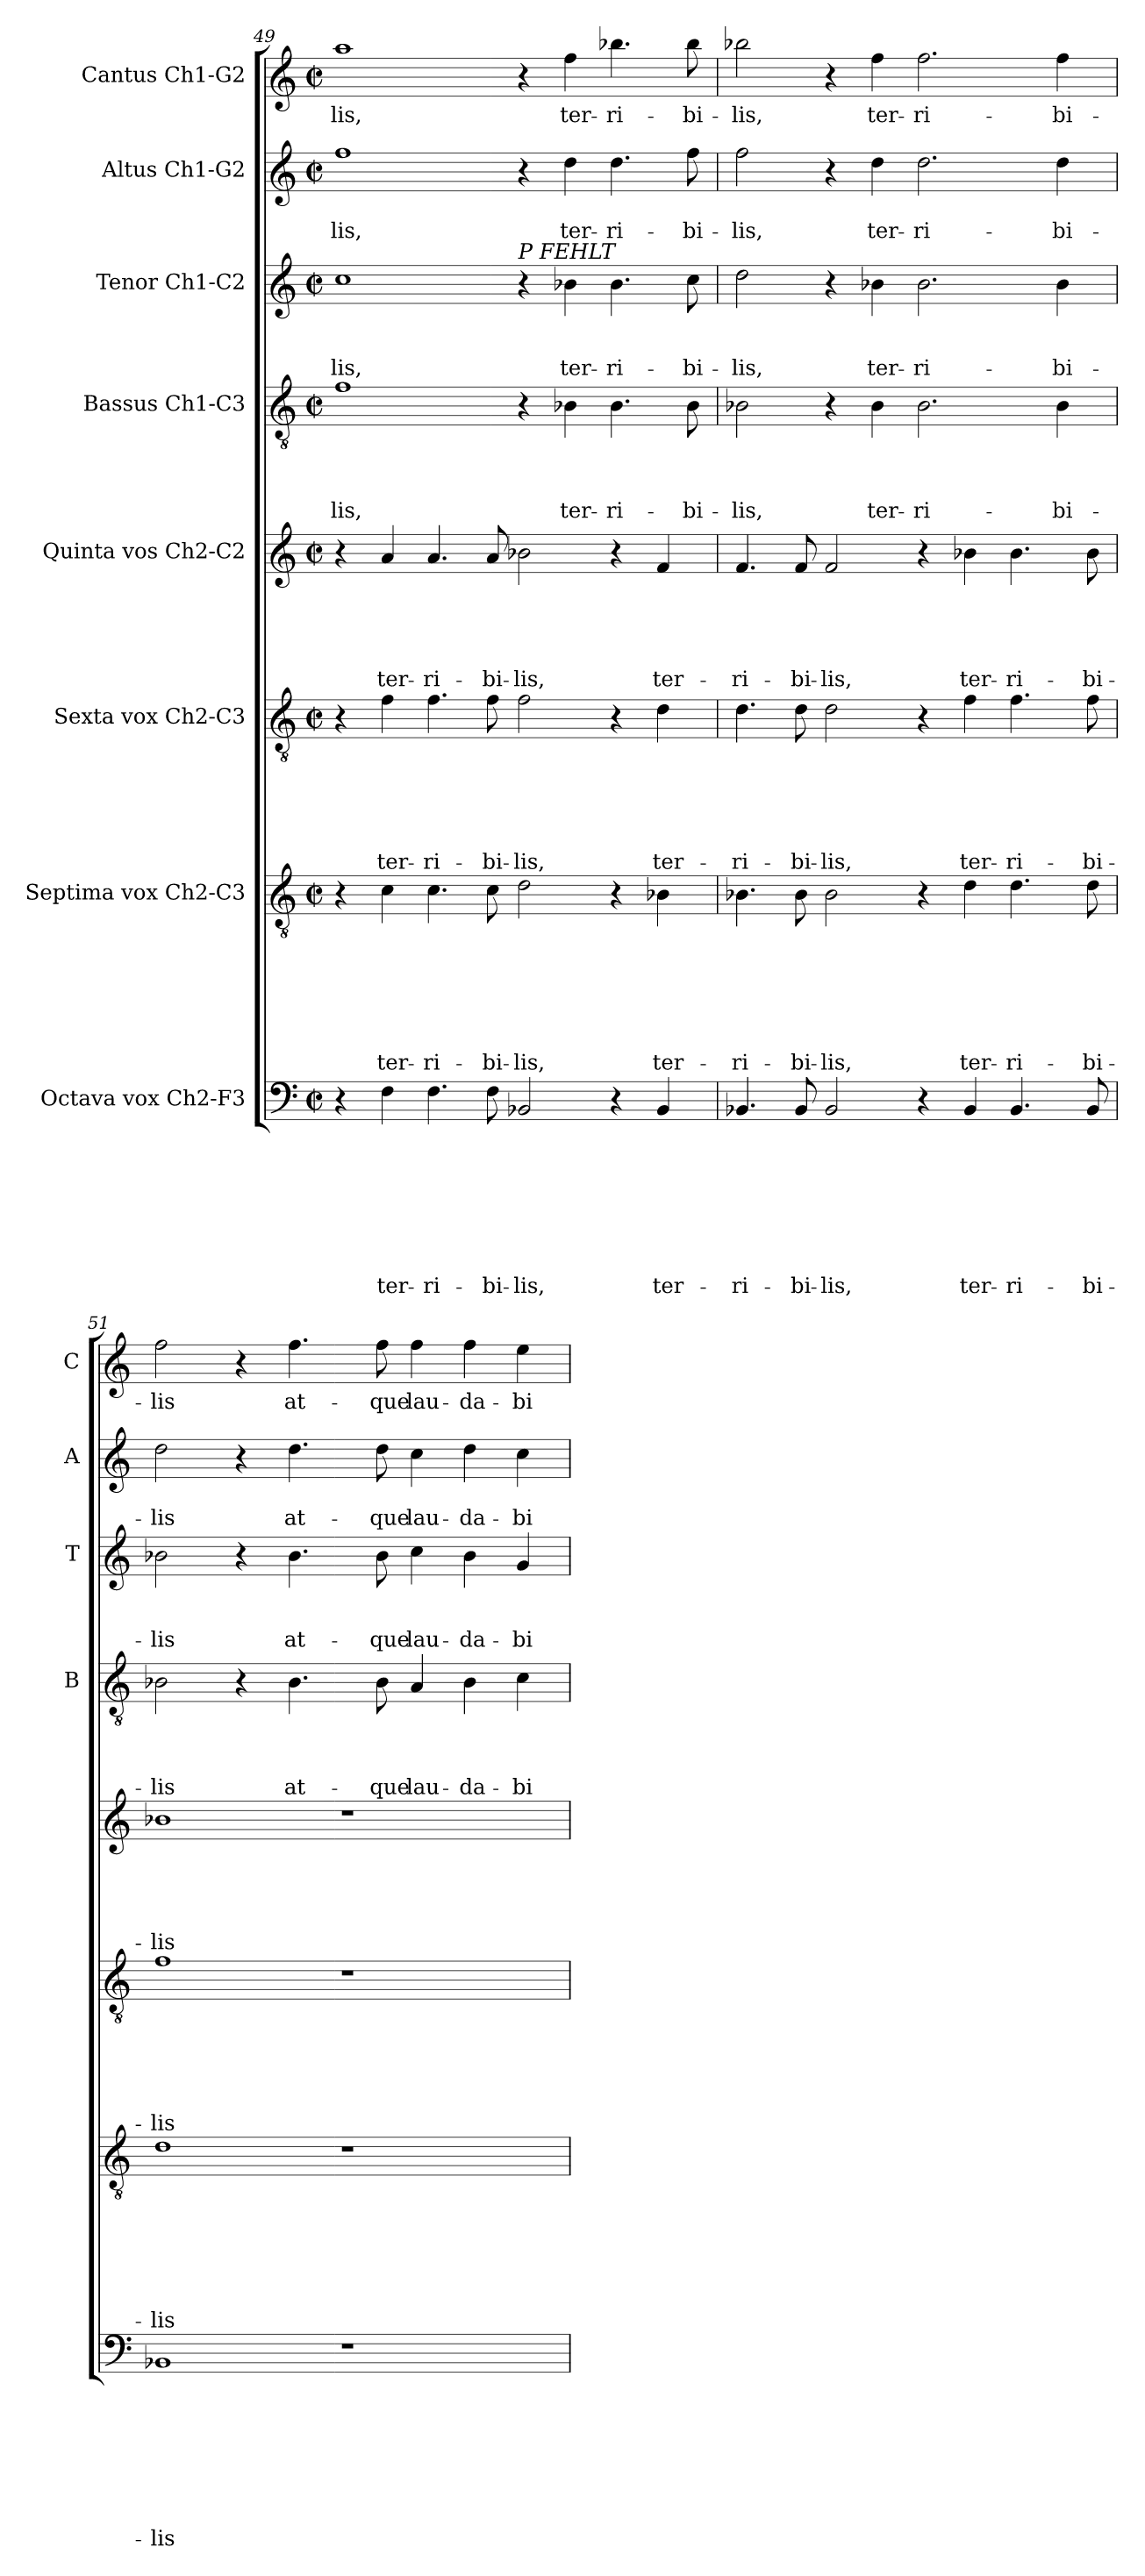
**kern	**text	**text	**text	**text	**text	**text	**text	**text	**kern	**text	**text	**text	**text	**text	**text	**text	**kern	**text	**text	**text	**text	**text	**text	**kern	**text	**text	**text	**text	**text	**kern	**text	**text	**text	**text	**kern	**text	**text	**text	**kern	**text	**text	**kern	**text
*part8	*part8	*part8	*part8	*part8	*part8	*part8	*part8	*part8	*part7	*part7	*part7	*part7	*part7	*part7	*part7	*part7	*part6	*part6	*part6	*part6	*part6	*part6	*part6	*part5	*part5	*part5	*part5	*part5	*part5	*part4	*part4	*part4	*part4	*part4	*part3	*part3	*part3	*part3	*part2	*part2	*part2	*part1	*part1
*staff8	*staff8	*staff8	*staff8	*staff8	*staff8	*staff8	*staff8	*staff8	*staff7	*staff7	*staff7	*staff7	*staff7	*staff7	*staff7	*staff7	*staff6	*staff6	*staff6	*staff6	*staff6	*staff6	*staff6	*staff5	*staff5	*staff5	*staff5	*staff5	*staff5	*staff4	*staff4	*staff4	*staff4	*staff4	*staff3	*staff3	*staff3	*staff3	*staff2	*staff2	*staff2	*staff1	*staff1
*I"Octava vox Ch2-F3	*	*	*	*	*	*	*	*	*I"Septima vox Ch2-C3	*	*	*	*	*	*	*	*I"Sexta vox Ch2-C3	*	*	*	*	*	*	*I"Quinta vos Ch2-C2	*	*	*	*	*	*I"Bassus Ch1-C3	*	*	*	*	*I"Tenor Ch1-C2	*	*	*	*I"Altus Ch1-G2	*	*	*I"Cantus Ch1-G2	*
*	*	*	*	*	*	*	*	*	*	*	*	*	*	*	*	*	*	*	*	*	*	*	*	*	*	*	*	*	*	*I'B	*	*	*	*	*I'T	*	*	*	*I'A	*	*	*I'C	*
*clefF4	*	*	*	*	*	*	*	*	*clefGv2	*	*	*	*	*	*	*	*clefGv2	*	*	*	*	*	*	*clefG2	*	*	*	*	*	*clefGv2	*	*	*	*	*clefG2	*	*	*	*clefG2	*	*	*clefG2	*
*k[]	*	*	*	*	*	*	*	*	*k[]	*	*	*	*	*	*	*	*k[]	*	*	*	*	*	*	*k[]	*	*	*	*	*	*k[]	*	*	*	*	*k[]	*	*	*	*k[]	*	*	*k[]	*
*C:	*	*	*	*	*	*	*	*	*C:	*	*	*	*	*	*	*	*C:	*	*	*	*	*	*	*C:	*	*	*	*	*	*C:	*	*	*	*	*C:	*	*	*	*C:	*	*	*C:	*
*M2/2	*	*	*	*	*	*	*	*	*M2/2	*	*	*	*	*	*	*	*M2/2	*	*	*	*	*	*	*M2/2	*	*	*	*	*	*M2/2	*	*	*	*	*M2/2	*	*	*	*M2/2	*	*	*M2/2	*
*met(c|)	*	*	*	*	*	*	*	*	*met(c|)	*	*	*	*	*	*	*	*met(c|)	*	*	*	*	*	*	*met(c|)	*	*	*	*	*	*met(c|)	*	*	*	*	*met(c|)	*	*	*	*met(c|)	*	*	*met(c|)	*
=49	=49	=49	=49	=49	=49	=49	=49	=49	=49	=49	=49	=49	=49	=49	=49	=49	=49	=49	=49	=49	=49	=49	=49	=49	=49	=49	=49	=49	=49	=49	=49	=49	=49	=49	=49	=49	=49	=49	=49	=49	=49	=49	=49
!	!	!	!	!	!	!	!	!	!	!	!	!	!	!	!	!	!	!	!	!	!	!	!	!	!	!	!	!	!	!	!	!	!	!LO:LY:b	!	!	!	!LO:LY:b	!	!	!LO:LY:b	!	!LO:LY:b
4r	.	.	.	.	.	.	.	.	4r	.	.	.	.	.	.	.	4r	.	.	.	.	.	.	4r	.	.	.	.	.	1f	.	.	.	-lis,	1cc	.	.	-lis,	1ff	.	-lis,	1aa	-lis,
!	!	!	!	!	!	!	!	!LO:LY:b	!	!	!	!	!	!	!	!LO:LY:b	!	!	!	!	!	!	!LO:LY:b	!	!	!	!	!	!LO:LY:b	!	!	!	!	!	!	!	!	!	!	!	!	!	!
4F\	.	.	.	.	.	.	.	ter-	4c\	.	.	.	.	.	.	ter-	4f\	.	.	.	.	.	ter-	4a/	.	.	.	.	ter-	.	.	.	.	.	.	.	.	.	.	.	.	.	.
!	!	!	!	!	!	!	!	!LO:LY:b	!	!	!	!	!	!	!	!LO:LY:b	!	!	!	!	!	!	!LO:LY:b	!	!	!	!	!	!LO:LY:b	!	!	!	!	!	!	!	!	!	!	!	!	!	!
4.F\	.	.	.	.	.	.	.	-ri-	4.c\	.	.	.	.	.	.	-ri-	4.f\	.	.	.	.	.	-ri-	4.a/	.	.	.	.	-ri-	.	.	.	.	.	.	.	.	.	.	.	.	.	.
!	!	!	!	!	!	!	!	!LO:LY:b	!	!	!	!	!	!	!	!LO:LY:b	!	!	!	!	!	!	!LO:LY:b	!	!	!	!	!	!LO:LY:b	!	!	!	!	!	!	!	!	!	!	!	!	!	!
8F\	.	.	.	.	.	.	.	-bi-	8c\	.	.	.	.	.	.	-bi-	8f\	.	.	.	.	.	-bi-	8a/	.	.	.	.	-bi-	.	.	.	.	.	.	.	.	.	.	.	.	.	.
!	!	!	!	!	!	!	!	!	!	!	!	!	!	!	!	!	!	!	!	!	!	!	!	!	!	!	!	!	!	!	!	!	!	!	!LO:TX:a:i:t=P FEHLT	!	!	!	!	!	!	!	!
!	!	!	!	!	!	!	!	!LO:LY:b	!	!	!	!	!	!	!	!LO:LY:b	!	!	!	!	!	!	!LO:LY:b	!	!	!	!	!	!LO:LY:b	!	!	!	!	!	!	!	!	!	!	!	!	!	!
2BB-X/	.	.	.	.	.	.	.	-lis,	2d\	.	.	.	.	.	.	-lis,	2f\	.	.	.	.	.	-lis,	2b-X\	.	.	.	.	-lis,	4r	.	.	.	.	4r	.	.	.	4r	.	.	4r	.
!	!	!	!	!	!	!	!	!	!	!	!	!	!	!	!	!	!	!	!	!	!	!	!	!	!	!	!	!	!	!	!	!	!	!LO:LY:b	!	!	!	!LO:LY:b	!	!	!LO:LY:b	!	!LO:LY:b
.	.	.	.	.	.	.	.	.	.	.	.	.	.	.	.	.	.	.	.	.	.	.	.	.	.	.	.	.	.	4B-X\	.	.	.	ter-	4b-X\	.	.	ter-	4dd\	.	ter-	4ff\	ter-
!	!	!	!	!	!	!	!	!	!	!	!	!	!	!	!	!	!	!	!	!	!	!	!	!	!	!	!	!	!	!	!	!	!	!LO:LY:b	!	!	!	!LO:LY:b	!	!	!LO:LY:b	!	!LO:LY:b
4r	.	.	.	.	.	.	.	.	4r	.	.	.	.	.	.	.	4r	.	.	.	.	.	.	4r	.	.	.	.	.	4.B-\	.	.	.	-ri-	4.b-\	.	.	-ri-	4.dd\	.	-ri-	4.bb-X\	-ri-
!	!	!	!	!	!	!	!	!LO:LY:b	!	!	!	!	!	!	!	!LO:LY:b	!	!	!	!	!	!	!LO:LY:b	!	!	!	!	!	!LO:LY:b	!	!	!	!	!	!	!	!	!	!	!	!	!	!
4BB-/	.	.	.	.	.	.	.	ter-	4B-X\	.	.	.	.	.	.	ter-	4d\	.	.	.	.	.	ter-	4f/	.	.	.	.	ter-	.	.	.	.	.	.	.	.	.	.	.	.	.	.
!	!	!	!	!	!	!	!	!	!	!	!	!	!	!	!	!	!	!	!	!	!	!	!	!	!	!	!	!	!	!	!	!	!	!LO:LY:b	!	!	!	!LO:LY:b	!	!	!LO:LY:b	!	!LO:LY:b
.	.	.	.	.	.	.	.	.	.	.	.	.	.	.	.	.	.	.	.	.	.	.	.	.	.	.	.	.	.	8B-\	.	.	.	-bi-	8cc\	.	.	-bi-	8ff\	.	-bi-	8bb-\	-bi-
=50	=50	=50	=50	=50	=50	=50	=50	=50	=50	=50	=50	=50	=50	=50	=50	=50	=50	=50	=50	=50	=50	=50	=50	=50	=50	=50	=50	=50	=50	=50	=50	=50	=50	=50	=50	=50	=50	=50	=50	=50	=50	=50	=50
!	!	!	!	!	!	!	!	!LO:LY:b	!	!	!	!	!	!	!	!LO:LY:b	!	!	!	!	!	!	!LO:LY:b	!	!	!	!	!	!LO:LY:b	!	!	!	!	!LO:LY:b	!	!	!	!LO:LY:b	!	!	!LO:LY:b	!	!LO:LY:b
4.BB-X/	.	.	.	.	.	.	.	-ri-	4.B-X\	.	.	.	.	.	.	-ri-	4.d\	.	.	.	.	.	-ri-	4.f/	.	.	.	.	-ri-	2B-X\	.	.	.	-lis,	2dd\	.	.	-lis,	2ff\	.	-lis,	2bb-X\	-lis,
!	!	!	!	!	!	!	!	!LO:LY:b	!	!	!	!	!	!	!	!LO:LY:b	!	!	!	!	!	!	!LO:LY:b	!	!	!	!	!	!LO:LY:b	!	!	!	!	!	!	!	!	!	!	!	!	!	!
8BB-/	.	.	.	.	.	.	.	-bi-	8B-\	.	.	.	.	.	.	-bi-	8d\	.	.	.	.	.	-bi-	8f/	.	.	.	.	-bi-	.	.	.	.	.	.	.	.	.	.	.	.	.	.
!	!	!	!	!	!	!	!	!LO:LY:b	!	!	!	!	!	!	!	!LO:LY:b	!	!	!	!	!	!	!LO:LY:b	!	!	!	!	!	!LO:LY:b	!	!	!	!	!	!	!	!	!	!	!	!	!	!
2BB-/	.	.	.	.	.	.	.	-lis,	2B-\	.	.	.	.	.	.	-lis,	2d\	.	.	.	.	.	-lis,	2f/	.	.	.	.	-lis,	4r	.	.	.	.	4r	.	.	.	4r	.	.	4r	.
!	!	!	!	!	!	!	!	!	!	!	!	!	!	!	!	!	!	!	!	!	!	!	!	!	!	!	!	!	!	!	!	!	!	!LO:LY:b	!	!	!	!LO:LY:b	!	!	!LO:LY:b	!	!LO:LY:b
.	.	.	.	.	.	.	.	.	.	.	.	.	.	.	.	.	.	.	.	.	.	.	.	.	.	.	.	.	.	4B-\	.	.	.	ter-	4b-X\	.	.	ter-	4dd\	.	ter-	4ff\	ter-
!	!	!	!	!	!	!	!	!	!	!	!	!	!	!	!	!	!	!	!	!	!	!	!	!	!	!	!	!	!	!	!	!	!	!LO:LY:b	!	!	!	!LO:LY:b	!	!	!LO:LY:b	!	!LO:LY:b
4r	.	.	.	.	.	.	.	.	4r	.	.	.	.	.	.	.	4r	.	.	.	.	.	.	4r	.	.	.	.	.	2.B-\	.	.	.	-ri-	2.b-\	.	.	-ri-	2.dd\	.	-ri-	2.ff\	-ri-
!	!	!	!	!	!	!	!	!LO:LY:b	!	!	!	!	!	!	!	!LO:LY:b	!	!	!	!	!	!	!LO:LY:b	!	!	!	!	!	!LO:LY:b	!	!	!	!	!	!	!	!	!	!	!	!	!	!
4BB-/	.	.	.	.	.	.	.	ter-	4d\	.	.	.	.	.	.	ter-	4f\	.	.	.	.	.	ter-	4b-X\	.	.	.	.	ter-	.	.	.	.	.	.	.	.	.	.	.	.	.	.
!	!	!	!	!	!	!	!	!LO:LY:b	!	!	!	!	!	!	!	!LO:LY:b	!	!	!	!	!	!	!LO:LY:b	!	!	!	!	!	!LO:LY:b	!	!	!	!	!	!	!	!	!	!	!	!	!	!
4.BB-/	.	.	.	.	.	.	.	-ri-	4.d\	.	.	.	.	.	.	-ri-	4.f\	.	.	.	.	.	-ri-	4.b-\	.	.	.	.	-ri-	.	.	.	.	.	.	.	.	.	.	.	.	.	.
!	!	!	!	!	!	!	!	!	!	!	!	!	!	!	!	!	!	!	!	!	!	!	!	!	!	!	!	!	!	!	!	!	!	!LO:LY:b	!	!	!	!LO:LY:b	!	!	!LO:LY:b	!	!LO:LY:b
.	.	.	.	.	.	.	.	.	.	.	.	.	.	.	.	.	.	.	.	.	.	.	.	.	.	.	.	.	.	4B-\	.	.	.	-bi-	4b-\	.	.	-bi-	4dd\	.	-bi-	4ff\	-bi-
!	!	!	!	!	!	!	!	!LO:LY:b	!	!	!	!	!	!	!	!LO:LY:b	!	!	!	!	!	!	!LO:LY:b	!	!	!	!	!	!LO:LY:b	!	!	!	!	!	!	!	!	!	!	!	!	!	!
8BB-/	.	.	.	.	.	.	.	-bi-	8d\	.	.	.	.	.	.	-bi-	8f\	.	.	.	.	.	-bi-	8b-\	.	.	.	.	-bi-	.	.	.	.	.	.	.	.	.	.	.	.	.	.
!!LO:PB:g=z
=51	=51	=51	=51	=51	=51	=51	=51	=51	=51	=51	=51	=51	=51	=51	=51	=51	=51	=51	=51	=51	=51	=51	=51	=51	=51	=51	=51	=51	=51	=51	=51	=51	=51	=51	=51	=51	=51	=51	=51	=51	=51	=51	=51
!	!	!	!	!	!	!	!	!LO:LY:b	!	!	!	!	!	!	!	!LO:LY:b	!	!	!	!	!	!	!LO:LY:b	!	!	!	!	!	!LO:LY:b	!	!	!	!	!LO:LY:b	!	!	!	!LO:LY:b	!	!	!LO:LY:b	!	!LO:LY:b
1BB-X	.	.	.	.	.	.	.	-lis	1d	.	.	.	.	.	.	-lis	1f	.	.	.	.	.	-lis	1b-X	.	.	.	.	-lis	2B-X\	.	.	.	-lis	2b-X\	.	.	-lis	2dd\	.	-lis	2ff\	-lis
.	.	.	.	.	.	.	.	.	.	.	.	.	.	.	.	.	.	.	.	.	.	.	.	.	.	.	.	.	.	4r	.	.	.	.	4r	.	.	.	4r	.	.	4r	.
!	!	!	!	!	!	!	!	!	!	!	!	!	!	!	!	!	!	!	!	!	!	!	!	!	!	!	!	!	!	!	!	!	!	!LO:LY:b	!	!	!	!LO:LY:b	!	!	!LO:LY:b	!	!LO:LY:b
.	.	.	.	.	.	.	.	.	.	.	.	.	.	.	.	.	.	.	.	.	.	.	.	.	.	.	.	.	.	4.B-\	.	.	.	at-	4.b-\	.	.	at-	4.dd\	.	at-	4.ff\	at-
1r	.	.	.	.	.	.	.	.	1r	.	.	.	.	.	.	.	1r	.	.	.	.	.	.	1r	.	.	.	.	.	.	.	.	.	.	.	.	.	.	.	.	.	.	.
!	!	!	!	!	!	!	!	!	!	!	!	!	!	!	!	!	!	!	!	!	!	!	!	!	!	!	!	!	!	!	!	!	!	!LO:LY:b	!	!	!	!LO:LY:b	!	!	!LO:LY:b	!	!LO:LY:b
.	.	.	.	.	.	.	.	.	.	.	.	.	.	.	.	.	.	.	.	.	.	.	.	.	.	.	.	.	.	8B-\	.	.	.	-que	8b-\	.	.	-que	8dd\	.	-que	8ff\	-que
!	!	!	!	!	!	!	!	!	!	!	!	!	!	!	!	!	!	!	!	!	!	!	!	!	!	!	!	!	!	!	!	!	!	!LO:LY:b	!	!	!	!LO:LY:b	!	!	!LO:LY:b	!	!LO:LY:b
.	.	.	.	.	.	.	.	.	.	.	.	.	.	.	.	.	.	.	.	.	.	.	.	.	.	.	.	.	.	4A/	.	.	.	lau-	4cc\	.	.	lau-	4cc\	.	lau-	4ff\	lau-
!	!	!	!	!	!	!	!	!	!	!	!	!	!	!	!	!	!	!	!	!	!	!	!	!	!	!	!	!	!	!	!	!	!	!LO:LY:b	!	!	!	!LO:LY:b	!	!	!LO:LY:b	!	!LO:LY:b
.	.	.	.	.	.	.	.	.	.	.	.	.	.	.	.	.	.	.	.	.	.	.	.	.	.	.	.	.	.	4B-\	.	.	.	-da-	4b-\	.	.	-da-	4dd\	.	-da-	4ff\	-da-
!	!	!	!	!	!	!	!	!	!	!	!	!	!	!	!	!	!	!	!	!	!	!	!	!	!	!	!	!	!	!	!	!	!	!LO:LY:b	!	!	!	!LO:LY:b	!	!	!LO:LY:b	!	!LO:LY:b
.	.	.	.	.	.	.	.	.	.	.	.	.	.	.	.	.	.	.	.	.	.	.	.	.	.	.	.	.	.	4c\	.	.	.	-bi-	4g/	.	.	-bi-	4cc\	.	-bi-	4ee\	-bi-
=	=	=	=	=	=	=	=	=	=	=	=	=	=	=	=	=	=	=	=	=	=	=	=	=	=	=	=	=	=	=	=	=	=	=	=	=	=	=	=	=	=	=	=
*-	*-	*-	*-	*-	*-	*-	*-	*-	*-	*-	*-	*-	*-	*-	*-	*-	*-	*-	*-	*-	*-	*-	*-	*-	*-	*-	*-	*-	*-	*-	*-	*-	*-	*-	*-	*-	*-	*-	*-	*-	*-	*-	*-
